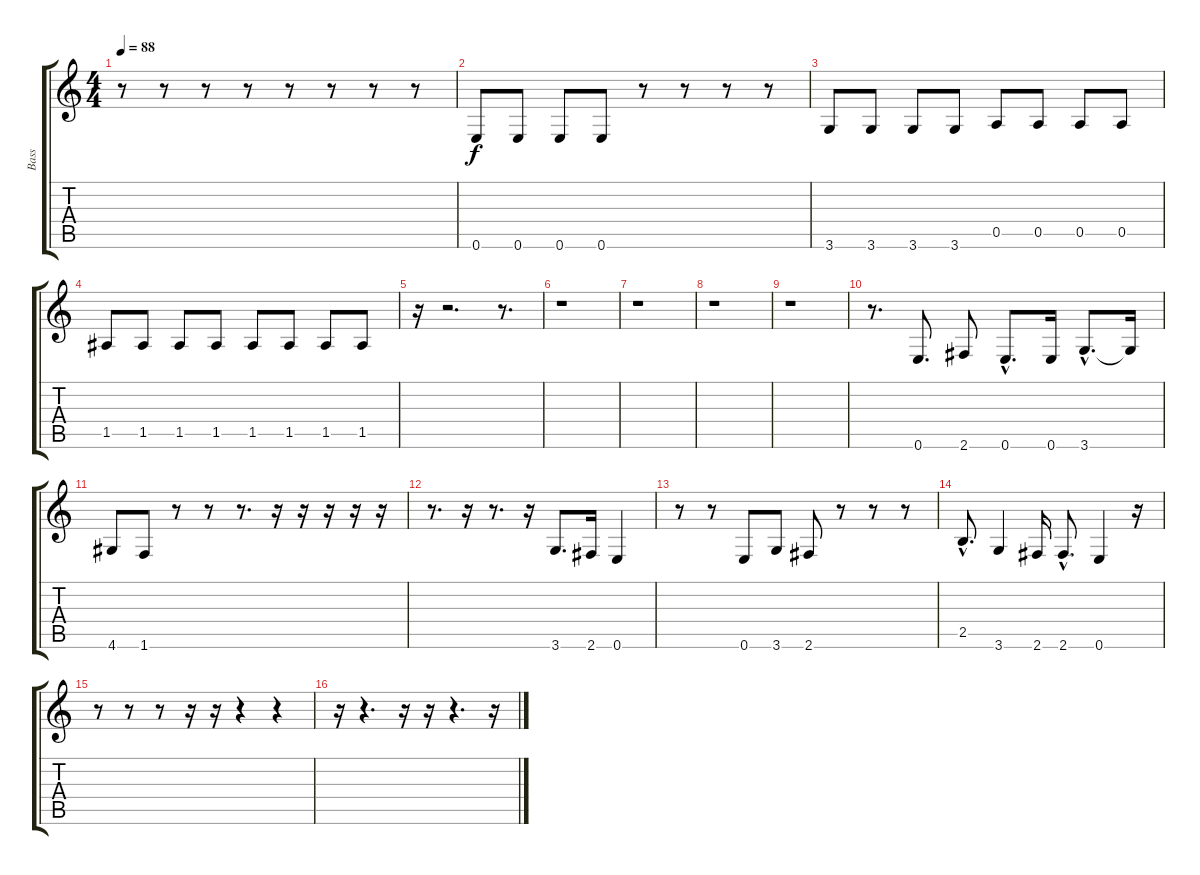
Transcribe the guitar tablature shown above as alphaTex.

\track ("Bass" "Bass") {instrument electricbassfinger}
\staff {score tabs}
\tuning (E4 B3 G3 D3 A2 E2) {hide}
\ts (4 4)
\tempo 88
\clef g2
\ks c
r.8{dy f} r.8 r.8 r.8 r.8 r.8 r.8 r.8 |
0.6.8 0.6.8 0.6.8 0.6.8 r.8 r.8 r.8 r.8 |
3.6.8 3.6.8 3.6.8 3.6.8 0.5.8 0.5.8 0.5.8 0.5.8 |
1.5.8 1.5.8 1.5.8 1.5.8 1.5.8 1.5.8 1.5.8 1.5.8 |
r.16 r.2{d} r.8{d} |
r.1 |
r.1 |
r.1 |
r.1 |
r.8{d} 0.6.8{d} 2.6.8 0.6{hac}.8{d} 0.6.16 3.6{hac}.8{d} 3.6{t}.16 |
4.6.8 1.6.8 r.8 r.8 r.8{d} r.16 r.16 r.16 r.16 r.16 |
r.8{d} r.16 r.8{d} r.16 3.6.8{d} 2.6.16 0.6.4 |
r.8 r.8 0.6.8 3.6.8 2.6.8 r.8 r.8 r.8 |
2.5{hac}.8{d} 3.6.4 2.6.16 2.6{hac}.8{d} 0.6.4 r.16 |
r.8 r.8 r.8 r.16 r.16 r.4 r.4 |
r.16 r.4{d} r.16 r.16 r.4{d} r.16
